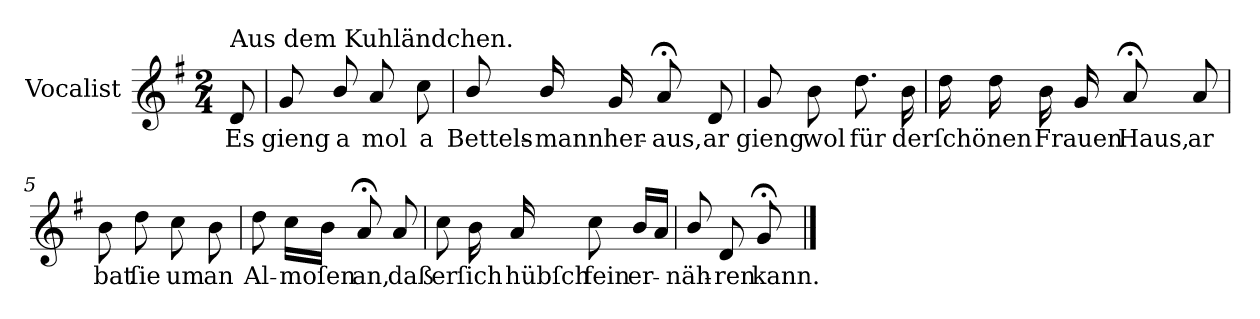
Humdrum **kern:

**kern	**text
*part1	*part1
*staff1	*staff1
*I"Vocalist	*
*k[f#]	*
*G:	*
*M2/4	*
=	=
!LO:TX:a:t=Aus dem Kuhländchen.	!
8d	Es
=1	=1
8g	gieng
8b/	a
8a	mol
8cc	a
=2	=2
8b/	Bettels-
16b/	-mann
16g	her-
8a;<	-aus,
8d	ar
=3	=3
8g	gieng
8b	wol
8.dd	für
16b	der
=4	=4
16dd	ſchönen
16dd	.
16b	Frauen
16g	.
8a;<	Haus,
8a	ar
=5	=5
8b	bat
8dd	ſie
8cc	um
8b	an
=6	=6
8dd	Al-
16ccLL	-moſen
16bJJ	.
8a;<	an,
8a	daß
=7	=7
8cc	er
16b	ſich
16a	hübſch
8cc	fein
16bLL	er-
16aJJ	.
=8	=8
8b/	-näh-
8d	-ren
8g;<	kann.
==	==
*-	*-
